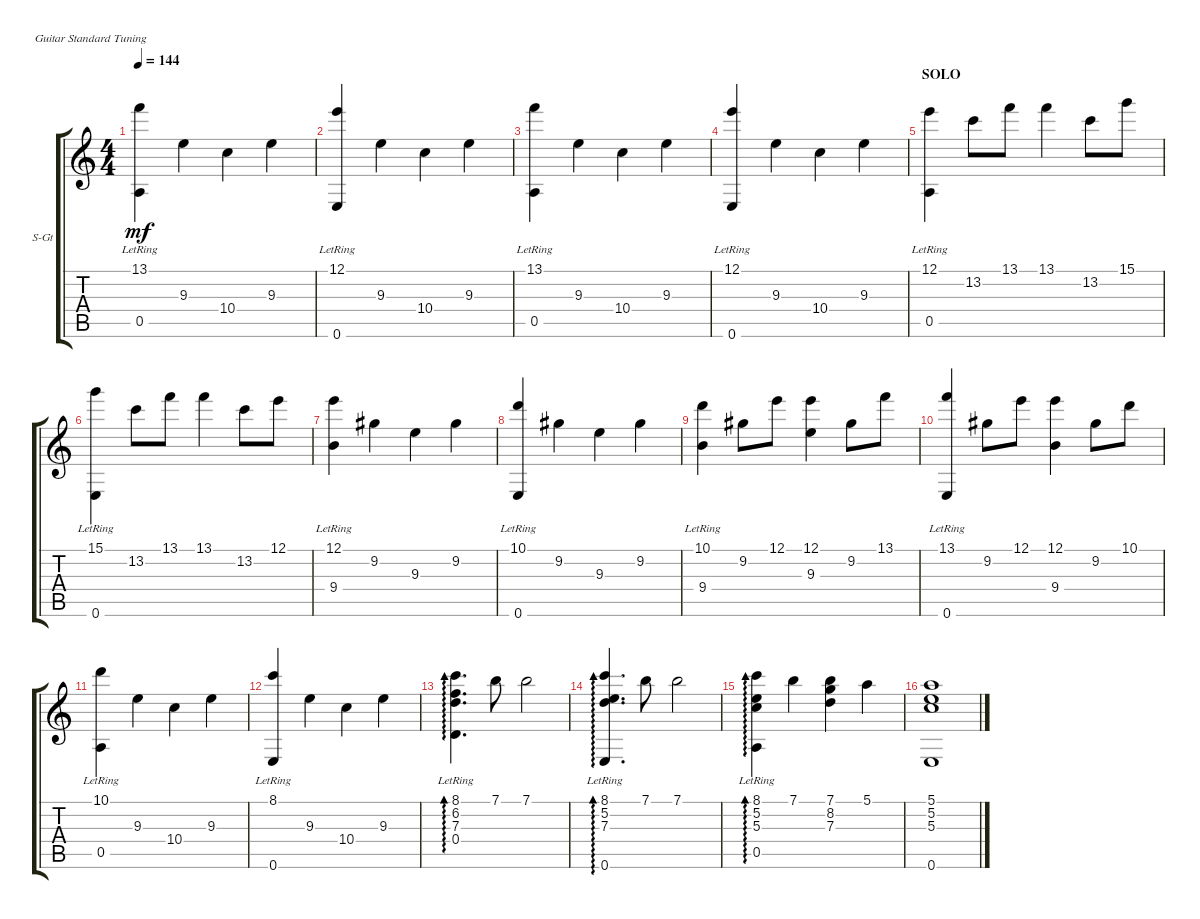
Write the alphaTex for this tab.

\defaultSystemsLayout 4
\bracketExtendMode groupsimilarinstruments
\firstSystemTrackNameOrientation horizontal
\otherSystemsTrackNameOrientation horizontal
\track ("Steel Guitar" "S-Gt") {instrument acousticguitarsteel}
\staff {score tabs}
\tuning (E4 B3 G3 D3 A2 E2)
\ts (4 4)
\tempo 144
\clef g2
\ks aminor
(13.1 0.5{lr}).4{dy mf} 9.3.4 10.4.4 9.3.4 |
(12.1 0.6{lr}).4 9.3.4 10.4.4 9.3.4 |
(13.1 0.5{lr}).4 9.3.4 10.4.4 9.3.4 |
(12.1 0.6{lr}).4 9.3.4 10.4.4 9.3.4 |
\section ("" "SOLO")
(0.5{lr} 12.1).4 13.2.8 13.1.8 13.1.4 13.2.8 15.1.8 |
(15.1 0.6{lr}).4 13.2.8 13.1.8 13.1.4 13.2.8 12.1.8 |
(12.1 9.4{lr}).4 9.2.4 9.3.4 9.2.4 |
(10.1 0.6{lr}).4 9.2.4 9.3.4 9.2.4 |
(10.1 9.4{lr}).4 9.2.8 12.1.8 (12.1 9.3).4 9.2.8 13.1.8 |
(13.1 0.6{lr}).4 9.2.8 12.1.8 (12.1 9.4).4 9.2.8 10.1.8 |
(0.5{lr} 10.1).4 9.3.4 10.4.4 9.3.4 |
(8.1 0.6{lr}).4 9.3.4 10.4.4 9.3.4 |
(8.1{lr} 7.3{lr} 6.2{lr} 0.4{lr}).4{d ad 0} 7.1.8 7.1.2 |
(8.1{lr} 0.6{lr} 5.2{lr} 7.3{lr}).4{d ad 0} 7.1.8 7.1.2 |
(0.5{lr} 5.3{lr} 5.2{lr} 8.1{lr}).4{ad 0} 7.1.4 (7.1 8.2 7.3).4 5.1.4 |
(0.6 5.3 5.2 5.1).1
